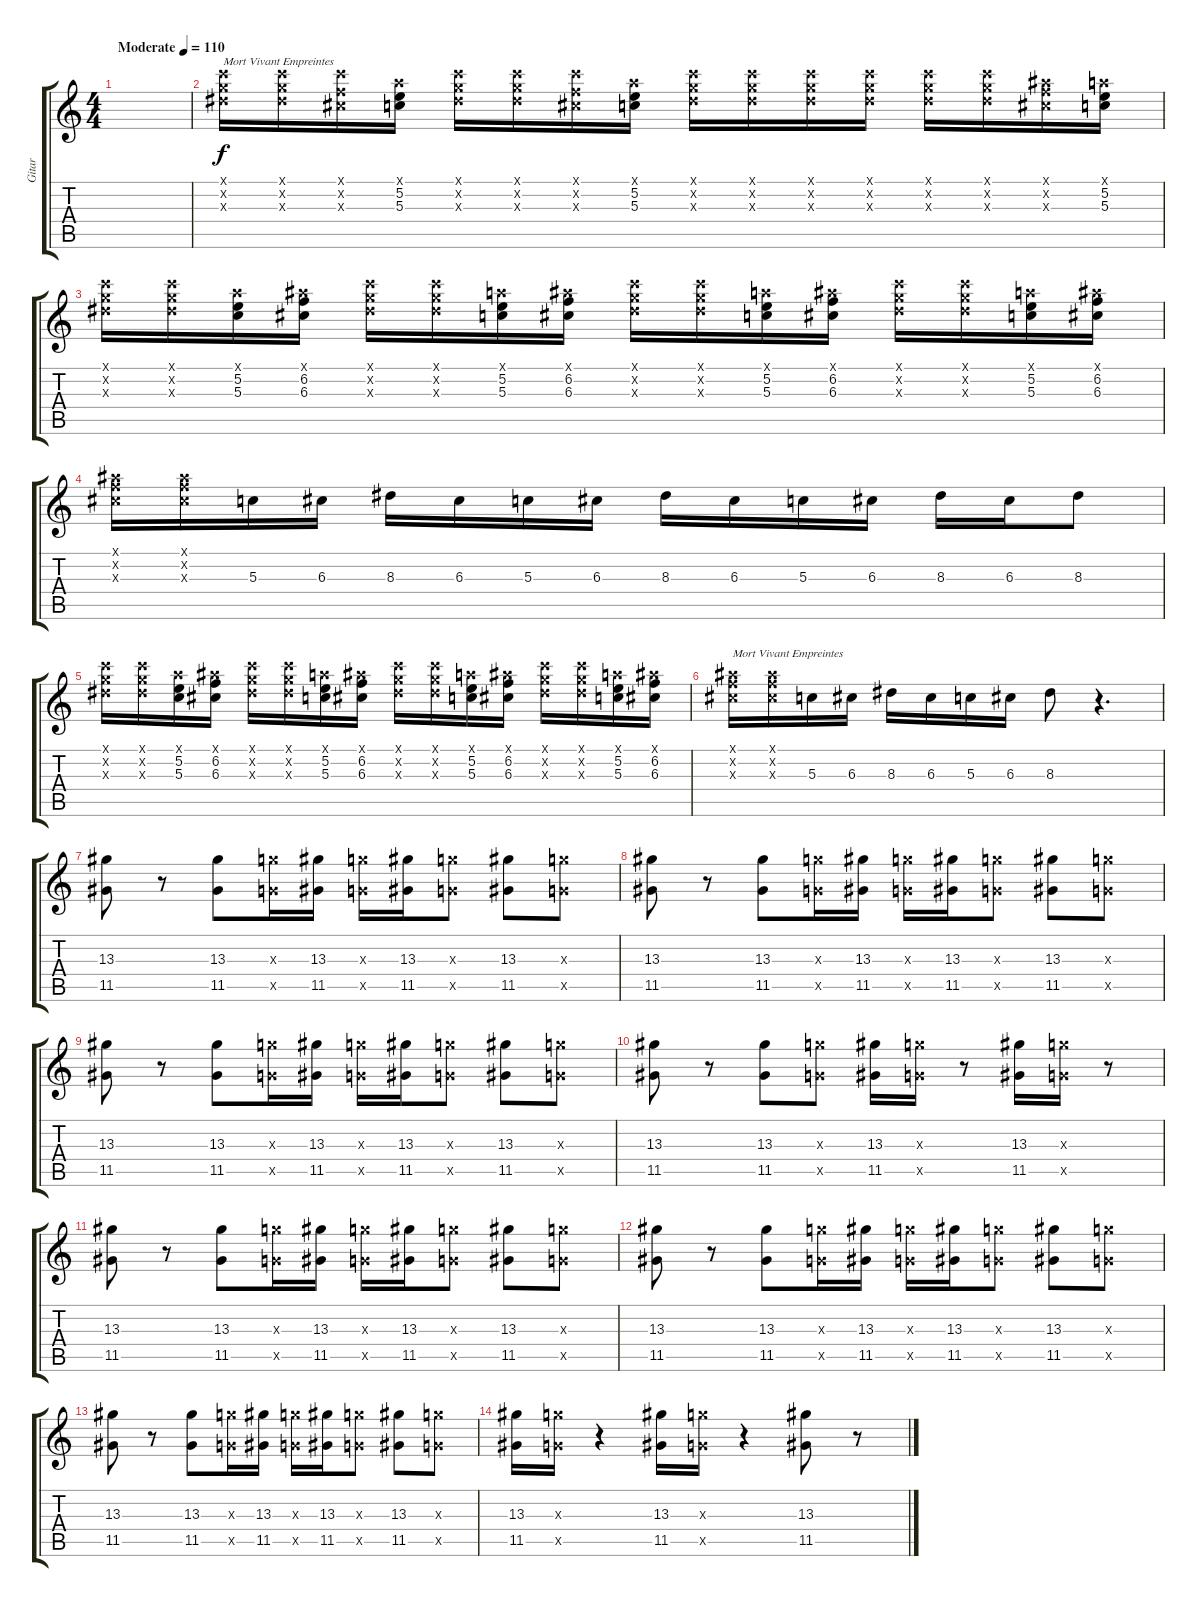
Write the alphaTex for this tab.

\track ("Gitar " "Gitar ") {instrument distortionguitar}
\staff {score tabs}
\tuning (E4 B3 G3 D3 A2 E2) {hide}
\ts (4 4)
\tempo (110 "Moderate")
\clef g2
\ks c
|
(8.1{x} 8.2{x} 8.3{x}).16{txt "Mort Vivant Empreintes"} (8.1{x} 8.2{x} 8.3{x}).16 (8.1{x} 6.2{x} 6.3{x}).16 (5.1{x} 5.2 5.3).16 (8.1{x} 8.2{x} 8.3{x}).16 (8.1{x} 8.2{x} 8.3{x}).16 (8.1{x} 6.2{x} 6.3{x}).16 (5.1{x} 5.2 5.3).16 (8.1{x} 8.2{x} 8.3{x}).16 (8.1{x} 8.2{x} 8.3{x}).16 (8.1{x} 8.2{x} 8.3{x}).16 (8.1{x} 8.2{x} 8.3{x}).16 (8.1{x} 8.2{x} 8.3{x}).16 (8.1{x} 8.2{x} 8.3{x}).16 (6.1{x} 6.2{x} 6.3{x}).16 (5.1{x} 5.2 5.3).16 |
(8.1{x} 8.2{x} 8.3{x}).16 (8.1{x} 8.2{x} 8.3{x}).16 (5.1{x} 5.2 5.3).16 (6.1{x} 6.2 6.3).16 (8.1{x} 8.2{x} 8.3{x}).16 (8.1{x} 8.2{x} 8.3{x}).16 (5.1{x} 5.2 5.3).16 (6.1{x} 6.2 6.3).16 (8.1{x} 8.2{x} 8.3{x}).16 (8.1{x} 8.2{x} 8.3{x}).16 (5.1{x} 5.2 5.3).16 (6.1{x} 6.2 6.3).16 (8.1{x} 8.2{x} 8.3{x}).16 (8.1{x} 8.2{x} 8.3{x}).16 (5.1{x} 5.2 5.3).16 (6.1{x} 6.2 6.3).16 |
(6.1{x} 6.2{x} 6.3{x}).16 (6.1{x} 6.2{x} 6.3{x}).16 5.3.16 6.3.16 8.3.16 6.3.16 5.3.16 6.3.16 8.3.16 6.3.16 5.3.16 6.3.16 8.3.16 6.3.16 8.3.8 |
(8.1{x} 8.2{x} 8.3{x}).16 (8.1{x} 8.2{x} 8.3{x}).16 (5.1{x} 5.2 5.3).16 (6.1{x} 6.2 6.3).16 (8.1{x} 8.2{x} 8.3{x}).16 (8.1{x} 8.2{x} 8.3{x}).16 (5.1{x} 5.2 5.3).16 (6.1{x} 6.2 6.3).16 (8.1{x} 8.2{x} 8.3{x}).16 (8.1{x} 8.2{x} 8.3{x}).16 (5.1{x} 5.2 5.3).16 (6.1{x} 6.2 6.3).16 (8.1{x} 8.2{x} 8.3{x}).16 (8.1{x} 8.2{x} 8.3{x}).16 (5.1{x} 5.2 5.3).16 (6.1{x} 6.2 6.3).16 |
(6.1{x} 6.2{x} 6.3{x}).16{txt "Mort Vivant Empreintes"} (6.1{x} 6.2{x} 6.3{x}).16 5.3.16 6.3.16 8.3.16 6.3.16 5.3.16 6.3.16 8.3.8 r.4{d} |
(13.3 11.5).8{volume 5} r.8 (13.3 11.5).8 (12.3{x} 10.5{x}).16 (13.3 11.5).16 (12.3{x} 10.5{x}).16 (13.3 11.5).16 (12.3{x} 10.5{x}).8 (13.3 11.5).8 (12.3{x} 10.5{x}).8 |
(13.3 11.5).8 r.8 (13.3 11.5).8 (12.3{x} 10.5{x}).16 (13.3 11.5).16 (12.3{x} 10.5{x}).16 (13.3 11.5).16 (12.3{x} 10.5{x}).8 (13.3 11.5).8 (12.3{x} 10.5{x}).8 |
(13.3 11.5).8 r.8 (13.3 11.5).8 (12.3{x} 10.5{x}).16 (13.3 11.5).16 (12.3{x} 10.5{x}).16 (13.3 11.5).16 (12.3{x} 10.5{x}).8 (13.3 11.5).8 (12.3{x} 10.5{x}).8 |
(13.3 11.5).8 r.8 (13.3 11.5).8 (12.3{x} 10.5{x}).8 (13.3 11.5).16 (12.3{x} 10.5{x}).16 r.8 (13.3 11.5).16 (12.3{x} 10.5{x}).16 r.8 |
(13.3 11.5).8 r.8 (13.3 11.5).8 (12.3{x} 10.5{x}).16 (13.3 11.5).16 (12.3{x} 10.5{x}).16 (13.3 11.5).16 (12.3{x} 10.5{x}).8 (13.3 11.5).8 (12.3{x} 10.5{x}).8 |
(13.3 11.5).8 r.8 (13.3 11.5).8 (12.3{x} 10.5{x}).16 (13.3 11.5).16 (12.3{x} 10.5{x}).16 (13.3 11.5).16 (12.3{x} 10.5{x}).8 (13.3 11.5).8 (12.3{x} 10.5{x}).8 |
(13.3 11.5).8 r.8 (13.3 11.5).8 (12.3{x} 10.5{x}).16 (13.3 11.5).16 (12.3{x} 10.5{x}).16 (13.3 11.5).16 (12.3{x} 10.5{x}).8 (13.3 11.5).8 (12.3{x} 10.5{x}).8 |
(13.3 11.5).16 (12.3{x} 10.5{x}).16 r.4 (13.3 11.5).16 (12.3{x} 10.5{x}).16 r.4 (13.3 11.5).8 r.8
